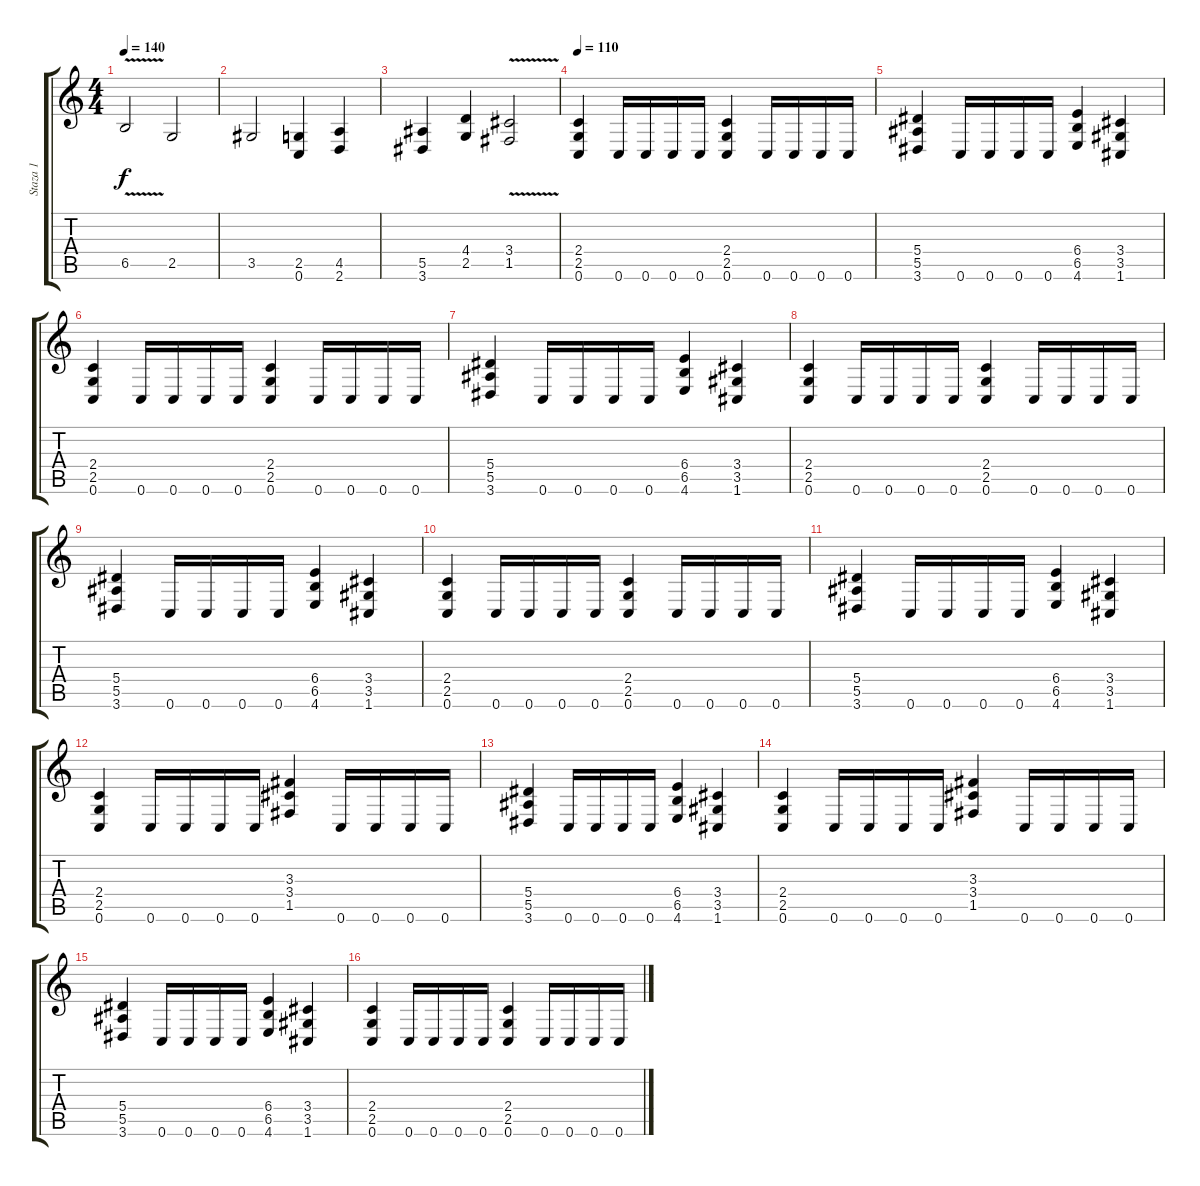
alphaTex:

\track ("Staza 1" "Staza 1") {instrument overdrivenguitar}
\staff {score tabs}
\tuning (C4 G3 Eb3 Bb2 F2 C2) {hide}
\ts (4 4)
\tempo 140
\clef g2
\ks c
6.5{v}.2{dy f} 2.5.2 |
3.5.2 (2.5 0.6).4 (4.5 2.6).4 |
(5.5 3.6).4 (4.4 2.5).4 (3.4{v} 1.5).2 |
\tempo 110
(2.4 2.5 0.6).4 0.6.16 0.6.16 0.6.16 0.6.16 (2.4 2.5 0.6).4 0.6.16 0.6.16 0.6.16 0.6.16 |
(5.4 5.5 3.6).4 0.6.16 0.6.16 0.6.16 0.6.16 (6.4 6.5 4.6).4 (3.4 3.5 1.6).4 |
(2.4 2.5 0.6).4 0.6.16 0.6.16 0.6.16 0.6.16 (2.4 2.5 0.6).4 0.6.16 0.6.16 0.6.16 0.6.16 |
(5.4 5.5 3.6).4 0.6.16 0.6.16 0.6.16 0.6.16 (6.4 6.5 4.6).4 (3.4 3.5 1.6).4 |
(2.4 2.5 0.6).4 0.6.16 0.6.16 0.6.16 0.6.16 (2.4 2.5 0.6).4 0.6.16 0.6.16 0.6.16 0.6.16 |
(5.4 5.5 3.6).4 0.6.16 0.6.16 0.6.16 0.6.16 (6.4 6.5 4.6).4 (3.4 3.5 1.6).4 |
(2.4 2.5 0.6).4 0.6.16 0.6.16 0.6.16 0.6.16 (2.4 2.5 0.6).4 0.6.16 0.6.16 0.6.16 0.6.16 |
(5.4 5.5 3.6).4 0.6.16 0.6.16 0.6.16 0.6.16 (6.4 6.5 4.6).4 (3.4 3.5 1.6).4 |
(2.4 2.5 0.6).4 0.6.16 0.6.16 0.6.16 0.6.16 (3.3 3.4 1.5).4 0.6.16 0.6.16 0.6.16 0.6.16 |
(5.4 5.5 3.6).4 0.6.16 0.6.16 0.6.16 0.6.16 (6.4 6.5 4.6).4 (3.4 3.5 1.6).4 |
(2.4 2.5 0.6).4 0.6.16 0.6.16 0.6.16 0.6.16 (3.3 3.4 1.5).4 0.6.16 0.6.16 0.6.16 0.6.16 |
(5.4 5.5 3.6).4 0.6.16 0.6.16 0.6.16 0.6.16 (6.4 6.5 4.6).4 (3.4 3.5 1.6).4 |
(2.4 2.5 0.6).4 0.6.16 0.6.16 0.6.16 0.6.16 (2.4 2.5 0.6).4 0.6.16 0.6.16 0.6.16 0.6.16
